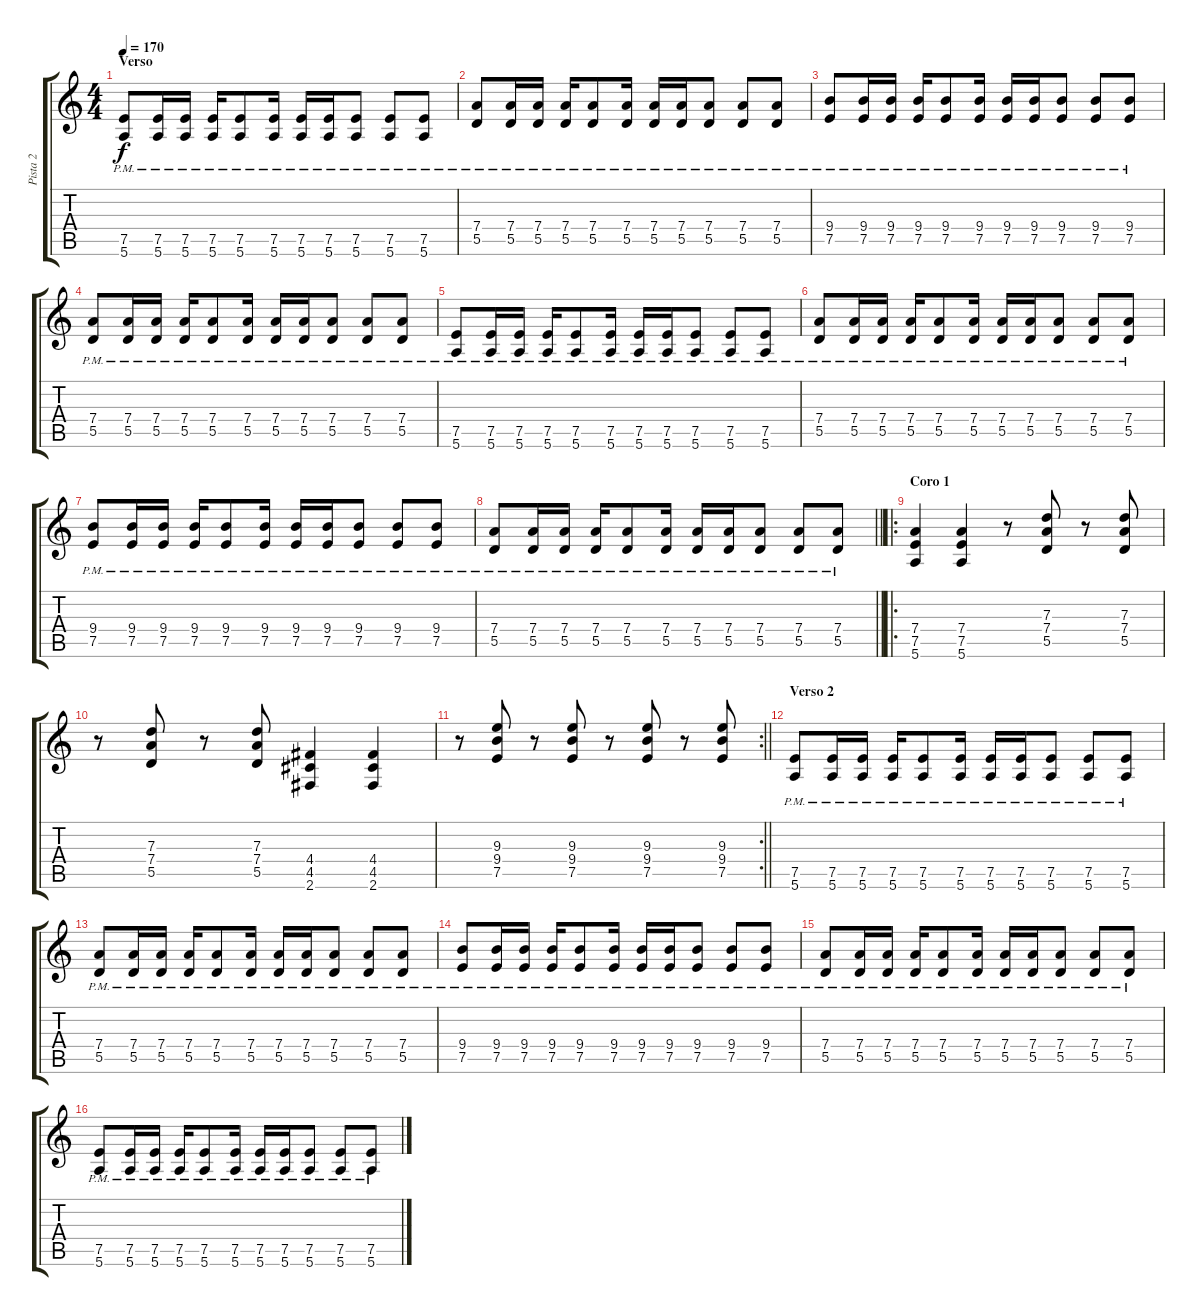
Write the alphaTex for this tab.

\track ("Pista 2" "Pista 2") {instrument distortionguitar}
\staff {score tabs}
\tuning (E4 B3 G3 D3 A2 E2) {hide}
\ts (4 4)
\section ("" "Verso")
\tempo 170
\clef g2
\ks c
(7.5{pm} 5.6).8{dy f} (7.5{pm} 5.6{pm}).16 (7.5{pm} 5.6{pm}).16 (7.5{pm} 5.6{pm}).16 (7.5{pm} 5.6{pm}).8 (7.5{pm} 5.6{pm}).16 (7.5{pm} 5.6{pm}).16 (7.5{pm} 5.6{pm}).16 (7.5{pm} 5.6{pm}).8 (7.5{pm} 5.6{pm}).8 (7.5{pm} 5.6{pm}).8 |
(7.4{pm} 5.5{pm}).8 (7.4{pm} 5.5{pm}).16 (7.4{pm} 5.5{pm}).16 (7.4{pm} 5.5{pm}).16 (7.4{pm} 5.5{pm}).8 (7.4{pm} 5.5{pm}).16 (7.4{pm} 5.5{pm}).16 (7.4{pm} 5.5{pm}).16 (7.4{pm} 5.5{pm}).8 (7.4{pm} 5.5{pm}).8 (7.4{pm} 5.5{pm}).8 |
(9.4{pm} 7.5{pm}).8 (9.4{pm} 7.5{pm}).16 (9.4{pm} 7.5{pm}).16 (9.4{pm} 7.5{pm}).16 (9.4{pm} 7.5{pm}).8 (9.4{pm} 7.5{pm}).16 (9.4{pm} 7.5{pm}).16 (9.4{pm} 7.5{pm}).16 (9.4{pm} 7.5{pm}).8 (9.4{pm} 7.5{pm}).8 (9.4{pm} 7.5{pm}).8 |
(7.4{pm} 5.5{pm}).8 (7.4{pm} 5.5{pm}).16 (7.4{pm} 5.5{pm}).16 (7.4{pm} 5.5{pm}).16 (7.4{pm} 5.5{pm}).8 (7.4{pm} 5.5{pm}).16 (7.4{pm} 5.5{pm}).16 (7.4{pm} 5.5{pm}).16 (7.4{pm} 5.5{pm}).8 (7.4{pm} 5.5{pm}).8 (7.4{pm} 5.5{pm}).8 |
(7.5{pm} 5.6).8 (7.5{pm} 5.6{pm}).16 (7.5{pm} 5.6{pm}).16 (7.5{pm} 5.6{pm}).16 (7.5{pm} 5.6{pm}).8 (7.5{pm} 5.6{pm}).16 (7.5{pm} 5.6{pm}).16 (7.5{pm} 5.6{pm}).16 (7.5{pm} 5.6{pm}).8 (7.5{pm} 5.6{pm}).8 (7.5{pm} 5.6{pm}).8 |
(7.4{pm} 5.5{pm}).8 (7.4{pm} 5.5{pm}).16 (7.4{pm} 5.5{pm}).16 (7.4{pm} 5.5{pm}).16 (7.4{pm} 5.5{pm}).8 (7.4{pm} 5.5{pm}).16 (7.4{pm} 5.5{pm}).16 (7.4{pm} 5.5{pm}).16 (7.4{pm} 5.5{pm}).8 (7.4{pm} 5.5{pm}).8 (7.4{pm} 5.5{pm}).8 |
(9.4{pm} 7.5{pm}).8 (9.4{pm} 7.5{pm}).16 (9.4{pm} 7.5{pm}).16 (9.4{pm} 7.5{pm}).16 (9.4{pm} 7.5{pm}).8 (9.4{pm} 7.5{pm}).16 (9.4{pm} 7.5{pm}).16 (9.4{pm} 7.5{pm}).16 (9.4{pm} 7.5{pm}).8 (9.4{pm} 7.5{pm}).8 (9.4{pm} 7.5{pm}).8 |
\barLineRight lightlight
(7.4{pm} 5.5{pm}).8 (7.4{pm} 5.5{pm}).16 (7.4{pm} 5.5{pm}).16 (7.4{pm} 5.5{pm}).16 (7.4{pm} 5.5{pm}).8 (7.4{pm} 5.5{pm}).16 (7.4{pm} 5.5{pm}).16 (7.4{pm} 5.5{pm}).16 (7.4{pm} 5.5{pm}).8 (7.4{pm} 5.5{pm}).8 (7.4{pm} 5.5{pm}).8 |
\ro
\section ("" "Coro 1")
(7.4 7.5 5.6).4 (7.4 7.5 5.6).4 r.8 (7.3 7.4 5.5).8 r.8 (7.3 7.4 5.5).8 |
r.8 (7.3 7.4 5.5).8 r.8 (7.3 7.4 5.5).8 (4.4 4.5 2.6).4 (4.4 4.5 2.6).4 |
\rc 2
\barLineRight lightlight
r.8 (9.3 9.4 7.5).8 r.8 (9.3 9.4 7.5).8 r.8 (9.3 9.4 7.5).8 r.8 (9.3 9.4 7.5).8 |
\section ("" "Verso 2")
(7.5{pm} 5.6).8 (7.5{pm} 5.6{pm}).16 (7.5{pm} 5.6{pm}).16 (7.5{pm} 5.6{pm}).16 (7.5{pm} 5.6{pm}).8 (7.5{pm} 5.6{pm}).16 (7.5{pm} 5.6{pm}).16 (7.5{pm} 5.6{pm}).16 (7.5{pm} 5.6{pm}).8 (7.5{pm} 5.6{pm}).8 (7.5{pm} 5.6{pm}).8 |
(7.4{pm} 5.5{pm}).8 (7.4{pm} 5.5{pm}).16 (7.4{pm} 5.5{pm}).16 (7.4{pm} 5.5{pm}).16 (7.4{pm} 5.5{pm}).8 (7.4{pm} 5.5{pm}).16 (7.4{pm} 5.5{pm}).16 (7.4{pm} 5.5{pm}).16 (7.4{pm} 5.5{pm}).8 (7.4{pm} 5.5{pm}).8 (7.4{pm} 5.5{pm}).8 |
(9.4{pm} 7.5{pm}).8 (9.4{pm} 7.5{pm}).16 (9.4{pm} 7.5{pm}).16 (9.4{pm} 7.5{pm}).16 (9.4{pm} 7.5{pm}).8 (9.4{pm} 7.5{pm}).16 (9.4{pm} 7.5{pm}).16 (9.4{pm} 7.5{pm}).16 (9.4{pm} 7.5{pm}).8 (9.4{pm} 7.5{pm}).8 (9.4{pm} 7.5{pm}).8 |
(7.4{pm} 5.5{pm}).8 (7.4{pm} 5.5{pm}).16 (7.4{pm} 5.5{pm}).16 (7.4{pm} 5.5{pm}).16 (7.4{pm} 5.5{pm}).8 (7.4{pm} 5.5{pm}).16 (7.4{pm} 5.5{pm}).16 (7.4{pm} 5.5{pm}).16 (7.4{pm} 5.5{pm}).8 (7.4{pm} 5.5{pm}).8 (7.4{pm} 5.5{pm}).8 |
(7.5{pm} 5.6).8 (7.5{pm} 5.6{pm}).16 (7.5{pm} 5.6{pm}).16 (7.5{pm} 5.6{pm}).16 (7.5{pm} 5.6{pm}).8 (7.5{pm} 5.6{pm}).16 (7.5{pm} 5.6{pm}).16 (7.5{pm} 5.6{pm}).16 (7.5{pm} 5.6{pm}).8 (7.5{pm} 5.6{pm}).8 (7.5{pm} 5.6{pm}).8
